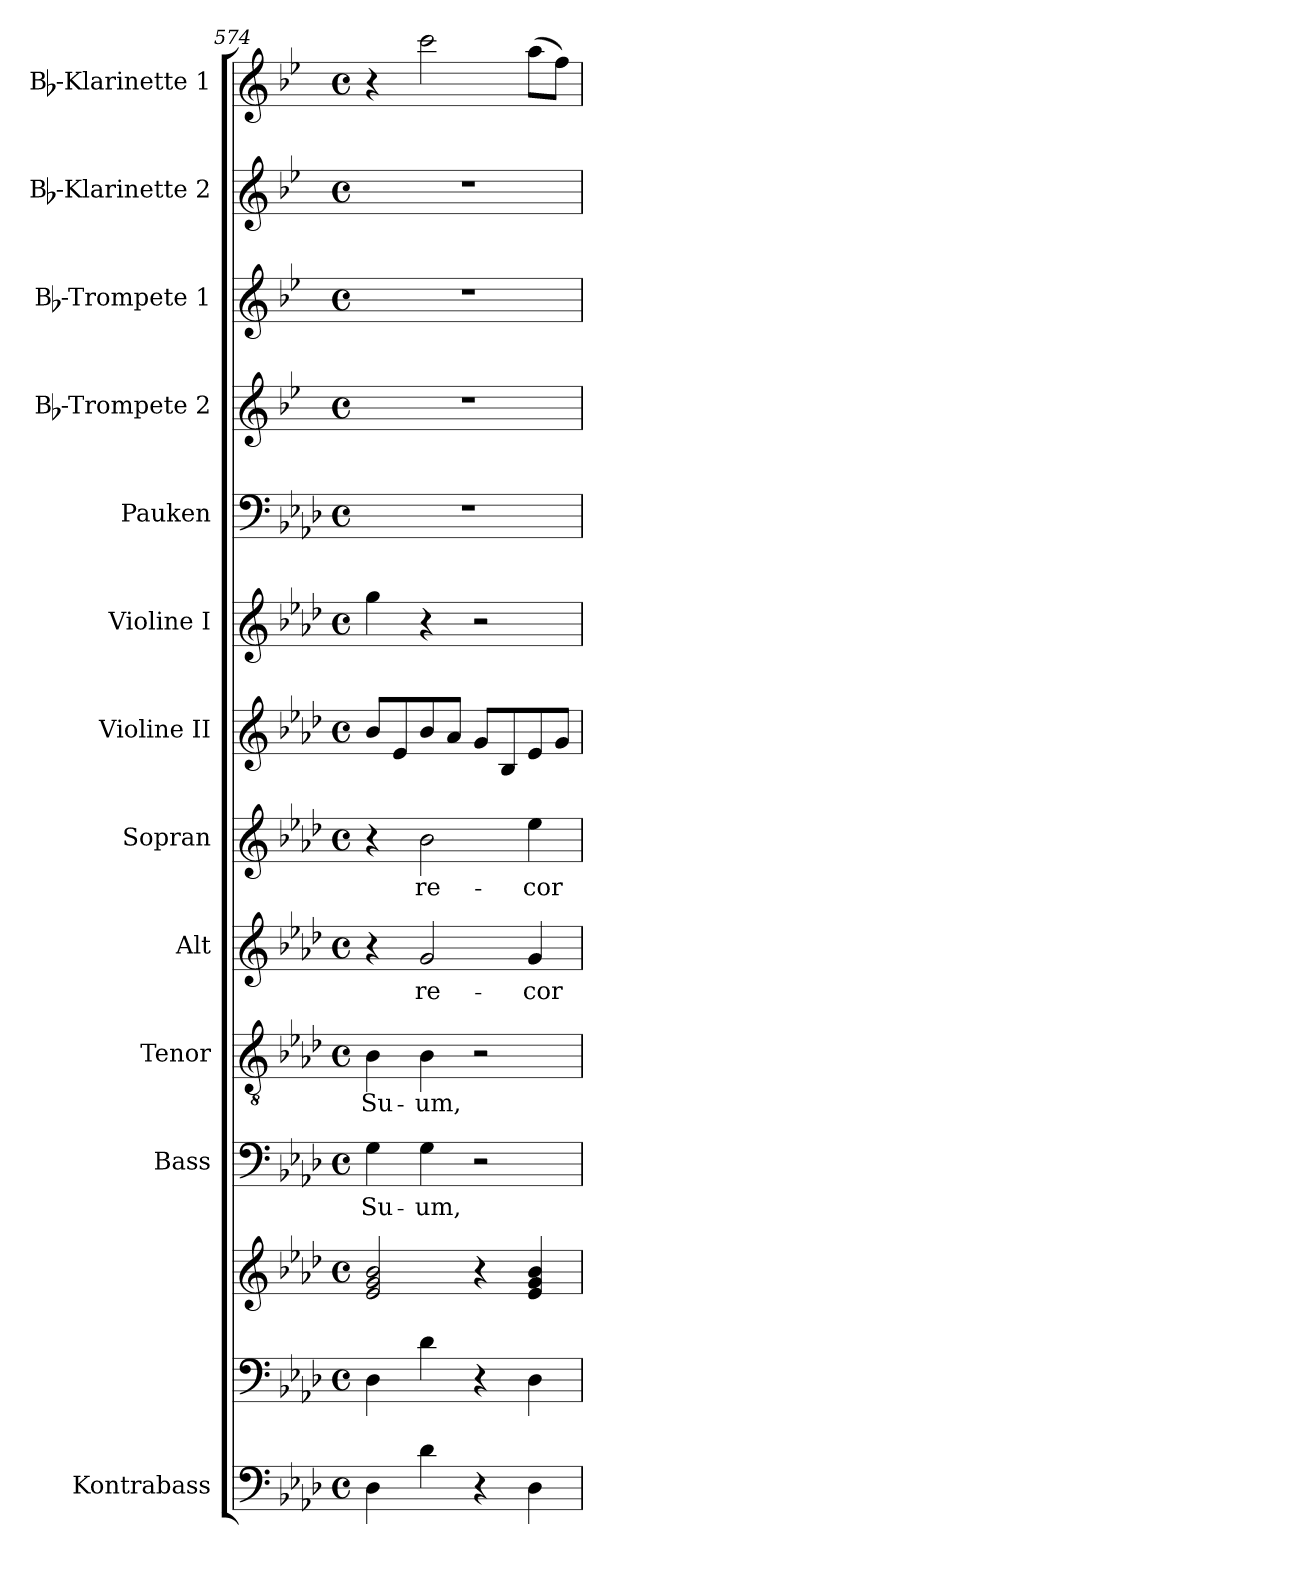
**kern	**kern	**kern	**kern	**text	**kern	**text	**kern	**text	**kern	**text	**kern	**kern	**kern	**kern	**kern	**kern	**kern
*part13	*part12	*part12	*part11	*part11	*part10	*part10	*part9	*part9	*part8	*part8	*part7	*part6	*part5	*part4	*part3	*part2	*part1
*staff14	*staff13	*staff12	*staff11	*staff11	*staff10	*staff10	*staff9	*staff9	*staff8	*staff8	*staff7	*staff6	*staff5	*staff4	*staff3	*staff2	*staff1
*I"Kontrabass	*	*	*I"Bass	*	*I"Tenor	*	*I"Alt	*	*I"Sopran	*	*I"Violine II	*I"Violine I	*I"Pauken	*I"Bb-Trompete 2	*I"Bb-Trompete 1	*I"Bb-Klarinette 2	*I"Bb-Klarinette 1
*I'Kb.	*	*	*I'B.	*	*I'T.	*	*I'A.	*	*I'S.	*	*I'Vl. II	*I'Vl. I	*I'Pk.	*I'Bb Trp. 2	*I'Bb Trp. 1	*I'Bb Kl. 2	*I'Bb Kl. 1
!!LO:PB:g=z
*clefF4	*clefF4	*clefG2	*clefF4	*	*clefGv2	*	*clefG2	*	*clefG2	*	*clefG2	*clefG2	*clefF4	*clefG2	*clefG2	*clefG2	*clefG2
*ITrd7c12	*	*	*	*	*	*	*	*	*	*	*	*	*	*ITrd1c2	*ITrd1c2	*ITrd1c2	*ITrd1c2
*k[b-e-a-d-]	*k[b-e-a-d-]	*k[b-e-a-d-]	*k[b-e-a-d-]	*	*k[b-e-a-d-]	*	*k[b-e-a-d-]	*	*k[b-e-a-d-]	*	*k[b-e-a-d-]	*k[b-e-a-d-]	*k[b-e-a-d-]	*k[b-e-a-d-]	*k[b-e-a-d-]	*k[b-e-a-d-]	*k[b-e-a-d-]
*A-:	*A-:	*A-:	*A-:	*	*A-:	*	*A-:	*	*A-:	*	*A-:	*A-:	*A-:	*A-:	*A-:	*A-:	*A-:
*M4/4	*M4/4	*M4/4	*M4/4	*	*M4/4	*	*M4/4	*	*M4/4	*	*M4/4	*M4/4	*M4/4	*M4/4	*M4/4	*M4/4	*M4/4
*met(c)	*met(c)	*met(c)	*met(c)	*	*met(c)	*	*met(c)	*	*met(c)	*	*met(c)	*met(c)	*met(c)	*met(c)	*met(c)	*met(c)	*met(c)
=574	=574	=574	=574	=574	=574	=574	=574	=574	=574	=574	=574	=574	=574	=574	=574	=574	=574
!	!	!	!	!LO:LY:b	!	!LO:LY:b	!	!	!	!	!	!	!	!	!	!	!
4DD-\	4D-\	2e-/ 2g/ 2b-/	4G\	Su-	4B-\	Su-	4r	.	4r	.	8b-/L	4gg\	1r	1r	1r	1r	4r
.	.	.	.	.	.	.	.	.	.	.	8e-/	.	.	.	.	.	.
!	!	!	!	!LO:LY:b	!	!LO:LY:b	!	!LO:LY:b	!	!LO:LY:b	!	!	!	!	!	!	!
4D-\	4d-\	.	4G\	-um,	4B-\	-um,	2g/	re-	2b-\	re-	8b-/	4r	.	.	.	.	2bb-\
.	.	.	.	.	.	.	.	.	.	.	8a-/J	.	.	.	.	.	.
4r	4r	4r	2r	.	2r	.	.	.	.	.	8g/L	2r	.	.	.	.	.
.	.	.	.	.	.	.	.	.	.	.	8B-/	.	.	.	.	.	.
!	!	!	!	!	!	!	!	!LO:LY:b	!	!LO:LY:b	!	!	!	!	!	!	!
4DD-\	4D-\	4e-/ 4g/ 4b-/	.	.	.	.	4g/	-cor-	4ee-\	-cor-	8e-/	.	.	.	.	.	(>8gg\L
.	.	.	.	.	.	.	.	.	.	.	8g/J	.	.	.	.	.	8ee-\J)
=	=	=	=	=	=	=	=	=	=	=	=	=	=	=	=	=	=
*-	*-	*-	*-	*-	*-	*-	*-	*-	*-	*-	*-	*-	*-	*-	*-	*-	*-
